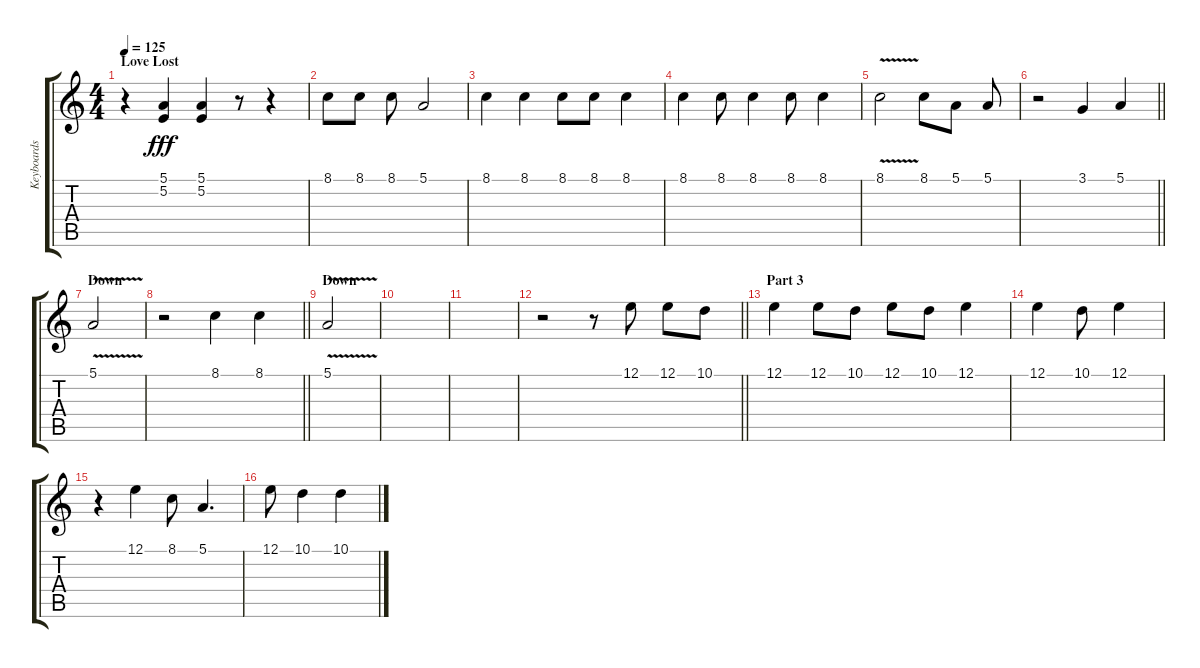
\track ("Keyboards (Voices)" "Keyboards ") {instrument fx7echoes}
\staff {score tabs}
\tuning (E4 B3 G3 D3 A2 E2) {hide}
\ts (4 4)
\section ("" "Love Lost")
\tempo 125
\clef g2
\ks c
r.4{dy f} (5.1 5.2).4{dy fff} (5.1 5.2).4 r.8 r.4 |
8.1.8 8.1.8 8.1.8 5.1.2 |
8.1.4 8.1.4 8.1.8 8.1.8 8.1.4 |
8.1.4 8.1.8 8.1.4 8.1.8 8.1.4 |
8.1{v}.2 8.1.8 5.1.8 5.1.8 |
\barLineRight lightlight
r.2 3.1.4 5.1.4 |
\section ("" "Down")
5.1{v}.2 |
\barLineRight lightlight
r.2 8.1.4 8.1.4 |
\section ("" "Down")
5.1{v}.2 |
|
|
\barLineRight lightlight
r.2 r.8 12.1.8 12.1.8 10.1.8 |
\section ("" "Part 3")
12.1.4 12.1.8 10.1.8 12.1.8 10.1.8 12.1.4 |
12.1.4 10.1.8 12.1.4 |
r.4 12.1.4 8.1.8 5.1.4{d} |
12.1.8 10.1.4 10.1.4
